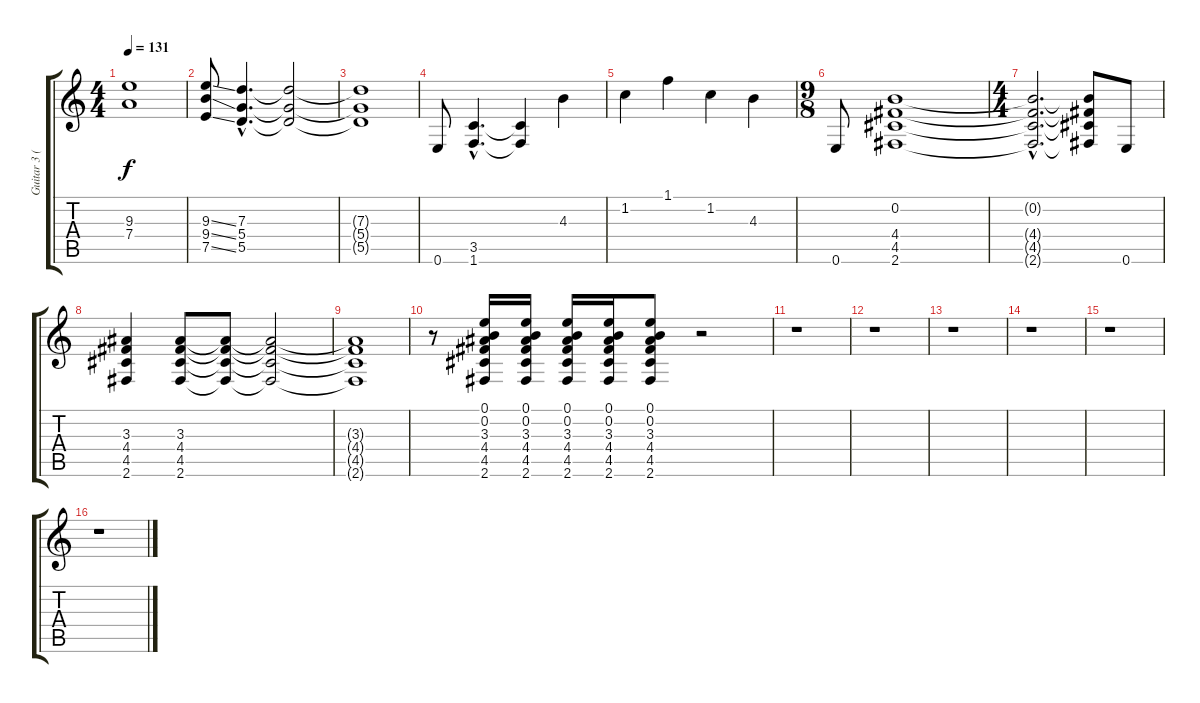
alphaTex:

\track ("Guitar 3 (clean)" "Guitar 3 (") {instrument electricguitarclean}
\staff {score tabs}
\tuning (E4 B3 G3 D3 A2 E2) {hide}
\ts (4 4)
\tempo 131
\clef g2
\ks c
(9.3{t} 7.4{t}).1{dy f} |
(9.3{ss} 9.4{ss} 7.5{ss}).8 (7.3{hac} 5.4{hac} 5.5{hac}).4{d} (7.3{t} 5.4{t} 5.5{t}).2 |
(7.3{t} 5.4{t} 5.5{t}).1 |
0.6.8 (3.5{hac} 1.6{hac}).4{d} (3.5{t} 1.6{t}).4 4.3.4 |
1.2.4 1.1.4 1.2.4 4.3.4 |
\ts (9 8)
0.6.8 (0.2 4.4 4.5 2.6).1 |
\ts (4 4)
(0.2{hac t} 4.4{hac t} 4.5{hac t} 2.6{hac t}).2{d} (0.2{t} 4.4{t} 4.5{t} 2.6{t}).8 0.6.8 |
(3.3 4.4 4.5 2.6).4 (3.3 4.4 4.5 2.6).8 (3.3{t} 4.4{t} 4.5{t} 2.6{t}).8 (3.3{t} 4.4{t} 4.5{t} 2.6{t}).2 |
(3.3{t} 4.4{t} 4.5{t} 2.6{t}).1 |
r.8 (0.1 0.2 3.3 4.4 4.5 2.6).16 (0.1 0.2 3.3 4.4 4.5 2.6).16 (0.1 0.2 3.3 4.4 4.5 2.6).16 (0.1 0.2 3.3 4.4 4.5 2.6).16 (0.1 0.2 3.3 4.4 4.5 2.6).8 r.2 |
r.1 |
r.1 |
r.1 |
r.1 |
r.1 |
r.1
